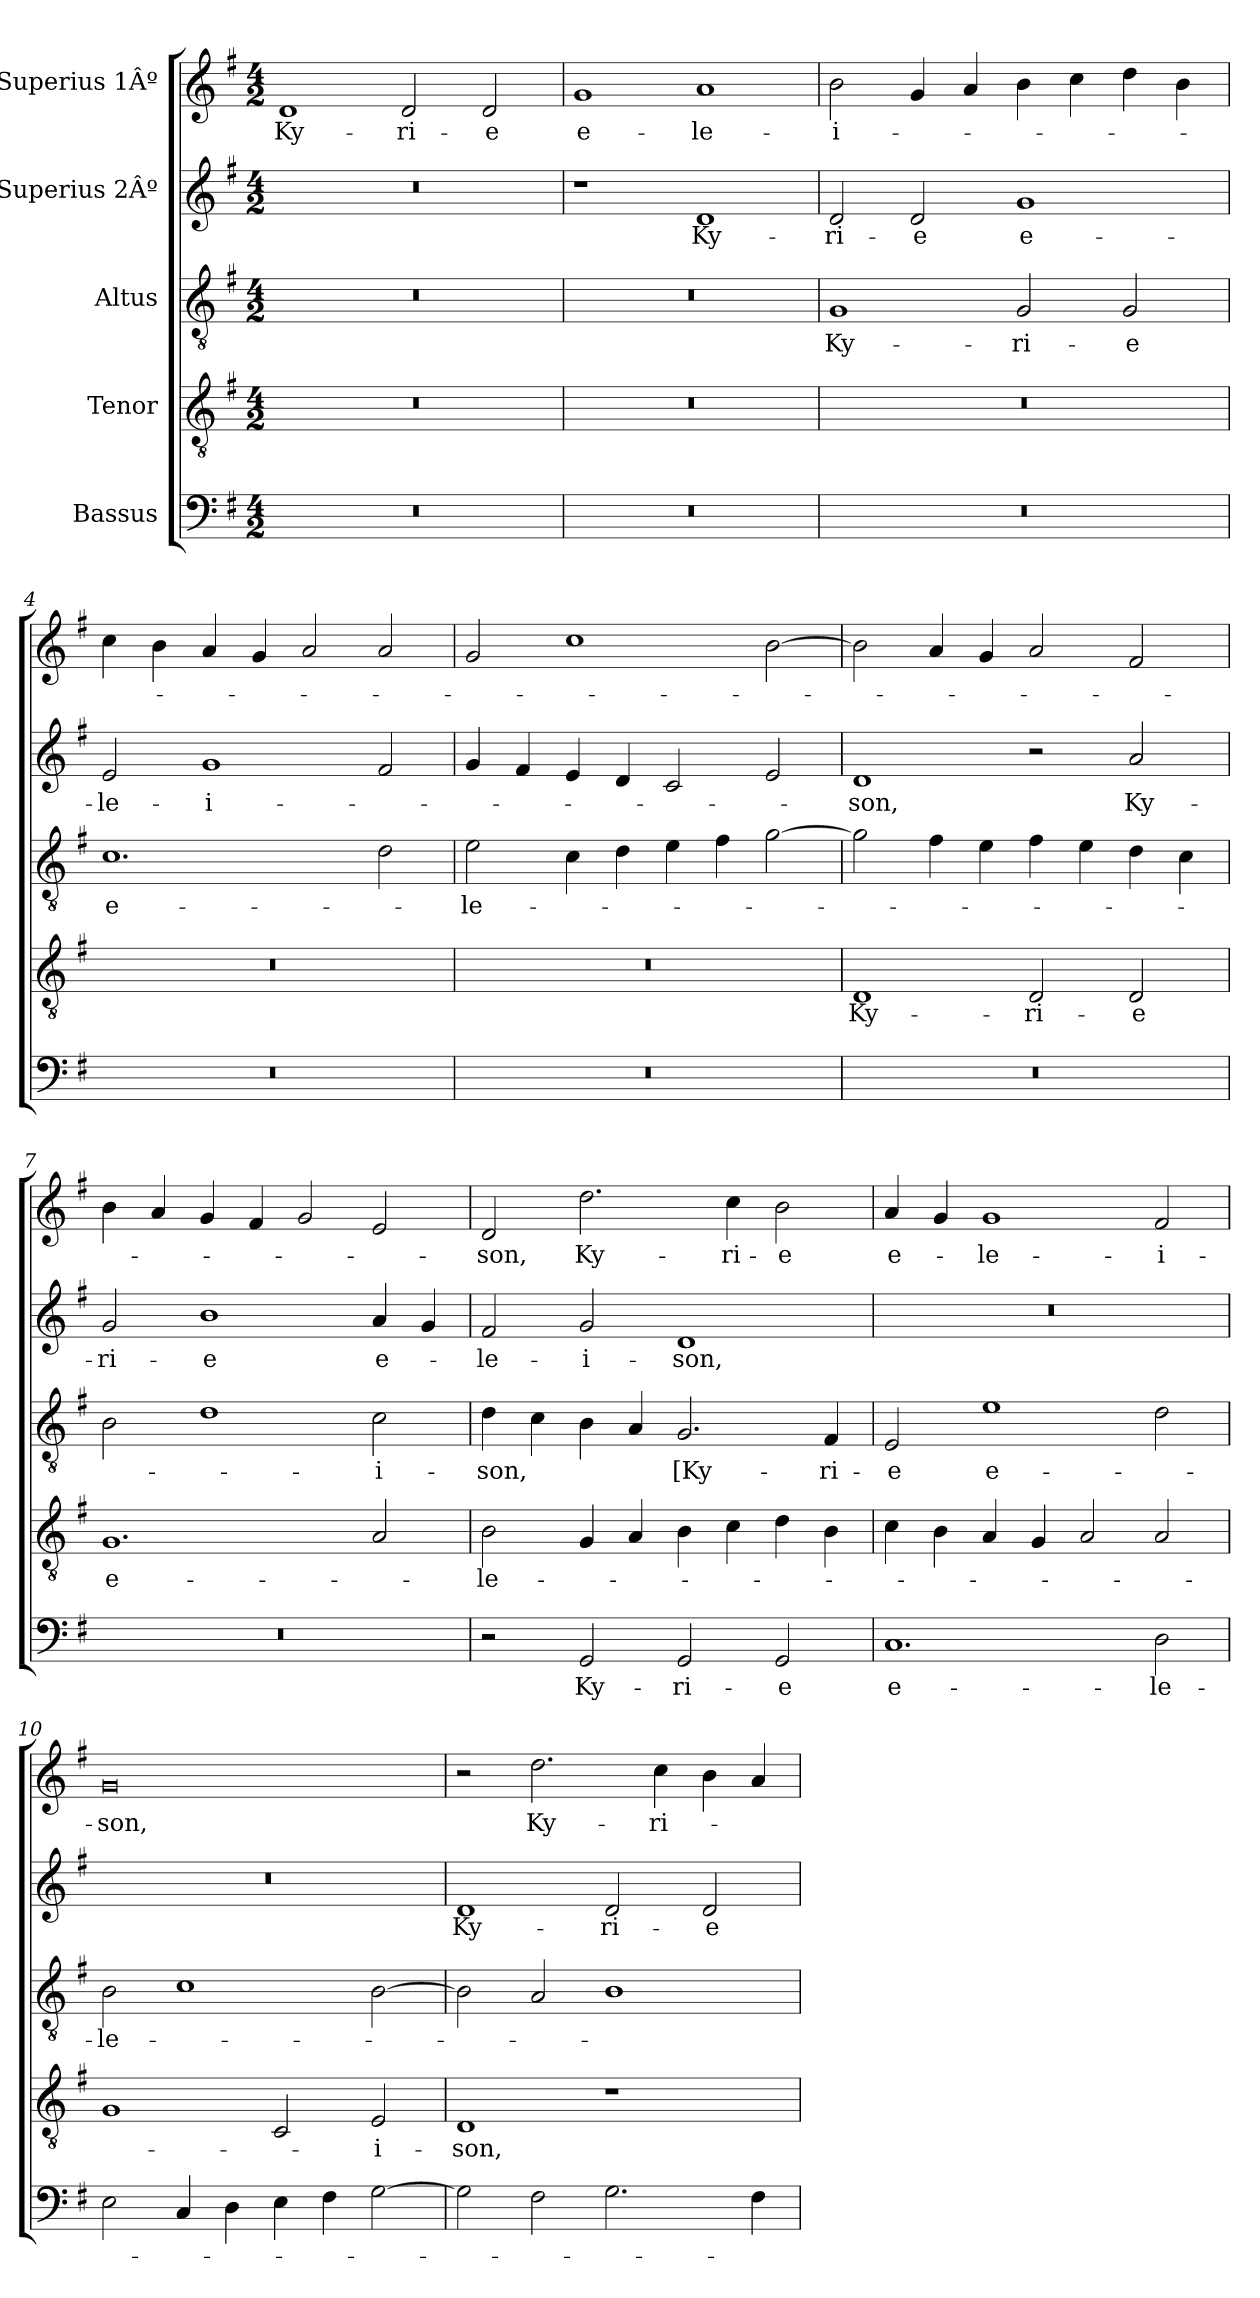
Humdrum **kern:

**kern	**text	**kern	**text	**kern	**text	**kern	**text	**kern	**text
*part5	*part5	*part4	*part4	*part3	*part3	*part2	*part2	*part1	*part1
*staff5	*staff5	*staff4	*staff4	*staff3	*staff3	*staff2	*staff2	*staff1	*staff1
*I"Bassus	*	*I"Tenor	*	*I"Altus	*	*I"Superius 2Âº	*	*I"Superius 1Âº	*
*clefF4	*	*clefGv2	*	*clefGv2	*	*clefG2	*	*clefG2	*
*k[f#]	*	*k[f#]	*	*k[f#]	*	*k[f#]	*	*k[f#]	*
*M4/2	*	*M4/2	*	*M4/2	*	*M4/2	*	*M4/2	*
=1	=1	=1	=1	=1	=1	=1	=1	=1	=1
0r	.	0r	.	0r	.	0r	.	1d/	Ky-
.	.	.	.	.	.	.	.	2d/	-ri-
.	.	.	.	.	.	.	.	2d/	-e
=2	=2	=2	=2	=2	=2	=2	=2	=2	=2
0r	.	0r	.	0r	.	1r	.	1g/	e-
.	.	.	.	.	.	1d/	Ky-	1a/	-le-
=3	=3	=3	=3	=3	=3	=3	=3	=3	=3
0r	.	0r	.	1G/	Ky-	2d/	-ri-	2b\	-i-
.	.	.	.	.	.	2d/	-e	4g/	.
.	.	.	.	.	.	.	.	4a/	.
.	.	.	.	2G/	-ri-	1g/	e-	4b\	.
.	.	.	.	.	.	.	.	4cc\	.
.	.	.	.	2G/	-e	.	.	4dd\	.
.	.	.	.	.	.	.	.	4b\	.
=4	=4	=4	=4	=4	=4	=4	=4	=4	=4
0r	.	0r	.	1.c\	e-	2e/	-le-	4cc\	.
.	.	.	.	.	.	.	.	4b\	.
.	.	.	.	.	.	1g/	-i-	4a/	.
.	.	.	.	.	.	.	.	4g/	.
.	.	.	.	.	.	.	.	2a/	.
.	.	.	.	2d\	.	2f#/	.	2a/	.
=5	=5	=5	=5	=5	=5	=5	=5	=5	=5
0r	.	0r	.	2e\	-le-	4g/	.	2g/	.
.	.	.	.	.	.	4f#/	.	.	.
.	.	.	.	4c\	.	4e/	.	1cc\	.
.	.	.	.	4d\	.	4d/	.	.	.
.	.	.	.	4e\	.	2c/	.	.	.
.	.	.	.	4f#\	.	.	.	.	.
.	.	.	.	[2g\	.	2e/	.	[2b\	.
=6	=6	=6	=6	=6	=6	=6	=6	=6	=6
0r	.	1D/	Ky-	2g\]	.	1d/	-son,	2b\]	.
.	.	.	.	4f#\	.	.	.	4a/	.
.	.	.	.	4e\	.	.	.	4g/	.
.	.	2D/	-ri-	4f#\	.	2r	.	2a/	.
.	.	.	.	4e\	.	.	.	.	.
.	.	2D/	-e	4d\	.	2a/	Ky-	2f#/	.
.	.	.	.	4c\	.	.	.	.	.
=7	=7	=7	=7	=7	=7	=7	=7	=7	=7
0r	.	1.G/	e-	2B\	.	2g/	-ri-	4b\	.
.	.	.	.	.	.	.	.	4a/	.
.	.	.	.	1d\	.	1b\	-e	4g/	.
.	.	.	.	.	.	.	.	4f#/	.
.	.	.	.	.	.	.	.	2g/	.
.	.	2A/	.	2c\	-i-	4a/	e-	2e/	.
.	.	.	.	.	.	4g/	.	.	.
=8	=8	=8	=8	=8	=8	=8	=8	=8	=8
2r	.	2B\	-le-	4d\	-son,	2f#/	-le-	2d/	-son,
.	.	.	.	4c\	.	.	.	.	.
2GG/	Ky-	4G/	.	4B\	.	2g/	-i-	2.dd\	Ky-
.	.	4A/	.	4A/	.	.	.	.	.
2GG/	-ri-	4B\	.	2.G/	[Ky-	1d/	-son,	.	.
.	.	4c\	.	.	.	.	.	4cc\	-ri-
2GG/	-e	4d\	.	.	.	.	.	2b\	-e
.	.	4B\	.	4F#/	-ri-	.	.	.	.
=9	=9	=9	=9	=9	=9	=9	=9	=9	=9
1.C/	e-	4c\	.	2E/	-e	0r	.	4a/	e-
.	.	4B\	.	.	.	.	.	4g/	.
.	.	4A/	.	1e\	e-	.	.	1g/	-le-
.	.	4G/	.	.	.	.	.	.	.
.	.	2A/	.	.	.	.	.	.	.
2D\	-le-	2A/	.	2d\	.	.	.	2f#/	-i-
=10	=10	=10	=10	=10	=10	=10	=10	=10	=10
2E\	.	1G/	.	2B\	-le-	0r	.	0g/	-son,
4C/	.	.	.	1c\	.	.	.	.	.
4D\	.	.	.	.	.	.	.	.	.
4E\	.	2C/	.	.	.	.	.	.	.
4F#\	.	.	.	.	.	.	.	.	.
[2G\	.	2E/	-i-	[2B\	.	.	.	.	.
=11	=11	=11	=11	=11	=11	=11	=11	=11	=11
2G\]	.	1D/	-son,	2B\]	.	1d/	Ky-	2r	.
2F#\	.	.	.	2A/	.	.	.	2.dd\	Ky-
2.G\	.	1r	.	1B\	.	2d/	-ri-	.	.
.	.	.	.	.	.	.	.	4cc\	-ri-
.	.	.	.	.	.	2d/	-e	4b\	.
4F#\	.	.	.	.	.	.	.	4a/	.
=	=	=	=	=	=	=	=	=	=
*-	*-	*-	*-	*-	*-	*-	*-	*-	*-
